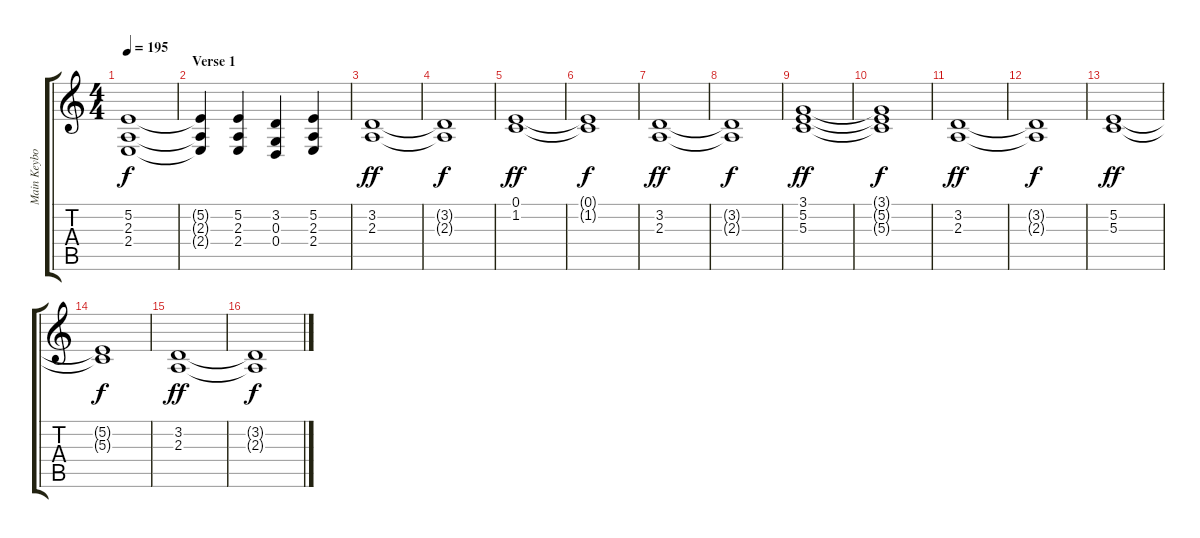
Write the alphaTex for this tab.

\track ("Main Keyboards " "Main Keybo") {instrument stringensemble1}
\staff {score tabs}
\tuning (E4 B3 G3 D3 A2 E2) {hide}
\ts (4 4)
\tempo 195
\clef g2
\ks c
(5.2 2.3 2.4).1{dy f} |
\section ("" "Verse 1")
(5.2{t} 2.3{t} 2.4{t}).4 (5.2 2.3 2.4).4 (3.2 0.3 0.4).4 (5.2 2.3 2.4).4 |
(3.2 2.3).1{dy ff} |
(3.2{t} 2.3{t}).1{dy f} |
(0.1 1.2).1{dy ff} |
(0.1{t} 1.2{t}).1{dy f} |
(3.2 2.3).1{dy ff} |
(3.2{t} 2.3{t}).1{dy f} |
(3.1 5.2 5.3).1{dy ff} |
(3.1{t} 5.2{t} 5.3{t}).1{dy f} |
(3.2 2.3).1{dy ff} |
(3.2{t} 2.3{t}).1{dy f} |
(5.2 5.3).1{dy ff} |
(5.2{t} 5.3{t}).1{dy f} |
(3.2 2.3).1{dy ff} |
(3.2{t} 2.3{t}).1{dy f}
